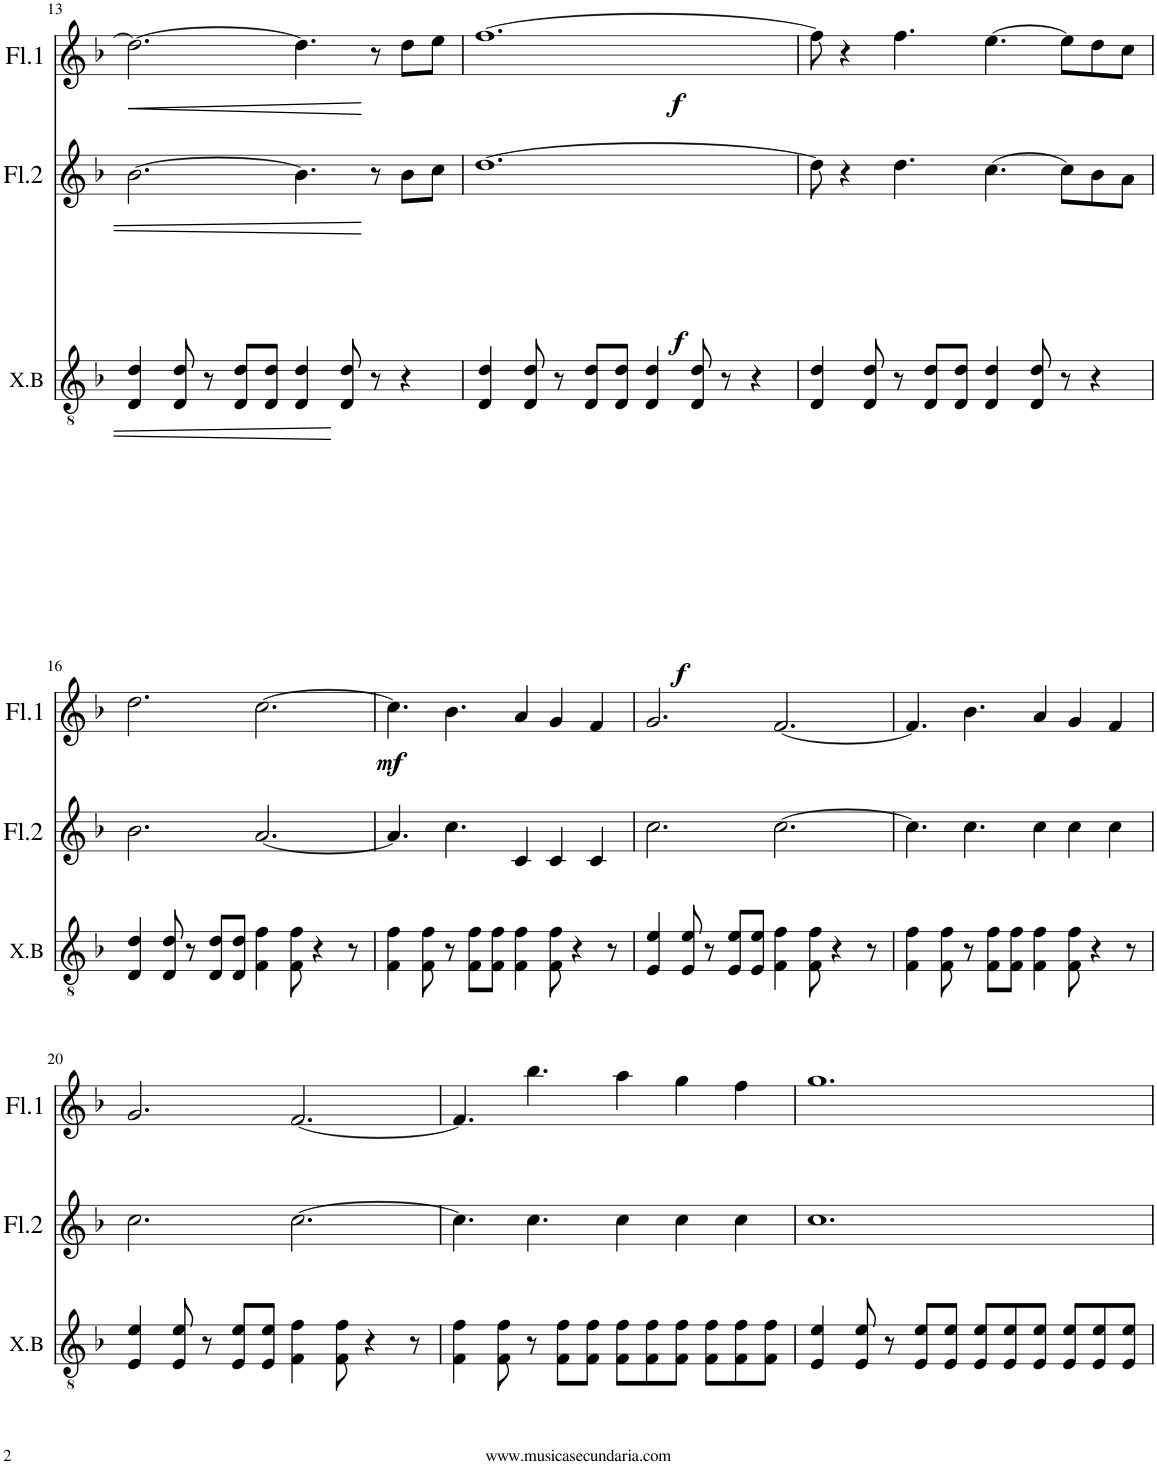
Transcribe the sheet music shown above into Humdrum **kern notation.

**kern	**dynam	**kern	**dynam	**kern	**dynam
*part3	*part3	*part2	*part2	*part1	*part1
*staff3	*staff3	*staff2	*staff2	*staff1	*staff1
*I"Xil.Bajo.	*	*I"Flauta 2	*	*I"Flauta 1	*
*I'X.B	*	*I'Fl.2	*	*I'Fl.1	*
!!LO:PB:g=z
*clefGv2	*	*clefG2	*	*clefG2	*
*k[b-]	*	*k[b-]	*	*k[b-]	*
*M12/8	*	*M12/8	*	*M12/8	*
=13	=13	=13	=13	=13	=13
!	!	!	!	!	!LO:HP:b
4D/ 4d/	.	[2.b-\	.	2.dd\_	<
8D/ 8d/	.	.	.	.	.
8r	.	.	.	.	.
8D/ 8d/L	.	.	.	.	.
8D/ 8d/J	.	.	.	.	.
4D/ 4d/	.	4.b-\]	.	4.dd\]	.
8D/ 8d/	.	.	.	.	.
8r	.	8r	.	8r	[
!	!LO:DY:b	!	!LO:DY:b	!	!LO:DY:b
4r	f	8b-\L	f	8dd\L	f
.	.	8cc\J	.	8ee\J	.
=14	=14	=14	=14	=14	=14
4D/ 4d/	.	[1.dd	.	[1.ff	.
8D/ 8d/	.	.	.	.	.
8r	.	.	.	.	.
8D/ 8d/L	.	.	.	.	.
8D/ 8d/J	.	.	.	.	.
4D/ 4d/	.	.	.	.	.
8D/ 8d/	.	.	.	.	.
8r	.	.	.	.	.
4r	.	.	.	.	.
=15	=15	=15	=15	=15	=15
4D/ 4d/	.	8dd\]	.	8ff\]	.
.	.	4r	.	4r	.
8D/ 8d/	.	.	.	.	.
8r	.	4.dd\	.	4.ff\	.
8D/ 8d/L	.	.	.	.	.
8D/ 8d/J	.	.	.	.	.
4D/ 4d/	.	[4.cc\	.	[4.ee\	.
8D/ 8d/	.	.	.	.	.
8r	.	8cc\L]	.	8ee\L]	.
4r	.	8b-\	.	8dd\	.
.	.	8a\J	.	8cc\J	.
!!LO:LB:g=z
=16	=16	=16	=16	=16	=16
4D/ 4d/	.	2.b-\	.	2.dd\	.
8D/ 8d/	.	.	.	.	.
8r	.	.	.	.	.
8D/ 8d/L	.	.	.	.	.
8D/ 8d/J	.	.	.	.	.
4F\ 4f\	.	[2.a/	.	[2.cc\	.
8F\ 8f\	.	.	.	.	.
4r	.	.	.	.	.
8r	.	.	.	.	.
=17	=17	=17	=17	=17	=17
!	!	!	!	!	!LO:DY:b
4F\ 4f\	.	4.a/]	.	4.cc\]	mf
8F\ 8f\	.	.	.	.	.
8r	.	4.cc\	.	4.b-\	.
8F\ 8f\L	.	.	.	.	.
8F\ 8f\J	.	.	.	.	.
4F\ 4f\	.	4c/	.	4a/	.
8F\ 8f\	.	4c/	.	4g/	.
4r	.	.	.	.	.
.	.	4c/	.	4f/	.
8r	.	.	.	.	.
=18	=18	=18	=18	=18	=18
4E/ 4e/	.	2.cc\	.	2.g/	.
8E/ 8e/	.	.	.	.	.
8r	.	.	.	.	.
8E/ 8e/L	.	.	.	.	.
8E/ 8e/J	.	.	.	.	.
4F\ 4f\	.	[2.cc\	.	[2.f/	.
8F\ 8f\	.	.	.	.	.
4r	.	.	.	.	.
8r	.	.	.	.	.
=19	=19	=19	=19	=19	=19
4F\ 4f\	.	4.cc\]	.	4.f/]	.
8F\ 8f\	.	.	.	.	.
8r	.	4.cc\	.	4.b-\	.
8F\ 8f\L	.	.	.	.	.
8F\ 8f\J	.	.	.	.	.
4F\ 4f\	.	4cc\	.	4a/	.
8F\ 8f\	.	4cc\	.	4g/	.
4r	.	.	.	.	.
.	.	4cc\	.	4f/	.
8r	.	.	.	.	.
!!LO:LB:g=z
=20	=20	=20	=20	=20	=20
4E/ 4e/	.	2.cc\	.	2.g/	.
8E/ 8e/	.	.	.	.	.
8r	.	.	.	.	.
8E/ 8e/L	.	.	.	.	.
8E/ 8e/J	.	.	.	.	.
4F\ 4f\	.	[2.cc\	.	[2.f/	.
8F\ 8f\	.	.	.	.	.
4r	.	.	.	.	.
8r	.	.	.	.	.
=21	=21	=21	=21	=21	=21
4F\ 4f\	.	4.cc\]	.	4.f/]	.
8F\ 8f\	.	.	.	.	.
8r	.	4.cc\	.	4.bb-\	.
8F\ 8f\L	.	.	.	.	.
8F\ 8f\J	.	.	.	.	.
8F\ 8f\L	.	4cc\	.	4aa\	.
8F\ 8f\	.	.	.	.	.
8F\ 8f\J	.	4cc\	.	4gg\	.
8F\ 8f\L	.	.	.	.	.
8F\ 8f\	.	4cc\	.	4ff\	.
8F\ 8f\J	.	.	.	.	.
=22	=22	=22	=22	=22	=22
4E/ 4e/	.	1.cc	.	1.gg	.
8E/ 8e/	.	.	.	.	.
8r	.	.	.	.	.
8E/ 8e/L	.	.	.	.	.
8E/ 8e/J	.	.	.	.	.
8E/ 8e/L	.	.	.	.	.
8E/ 8e/	.	.	.	.	.
8E/ 8e/J	.	.	.	.	.
8E/ 8e/L	.	.	.	.	.
8E/ 8e/	.	.	.	.	.
8E/ 8e/J	.	.	.	.	.
=	=	=	=	=	=
*-	*-	*-	*-	*-	*-
